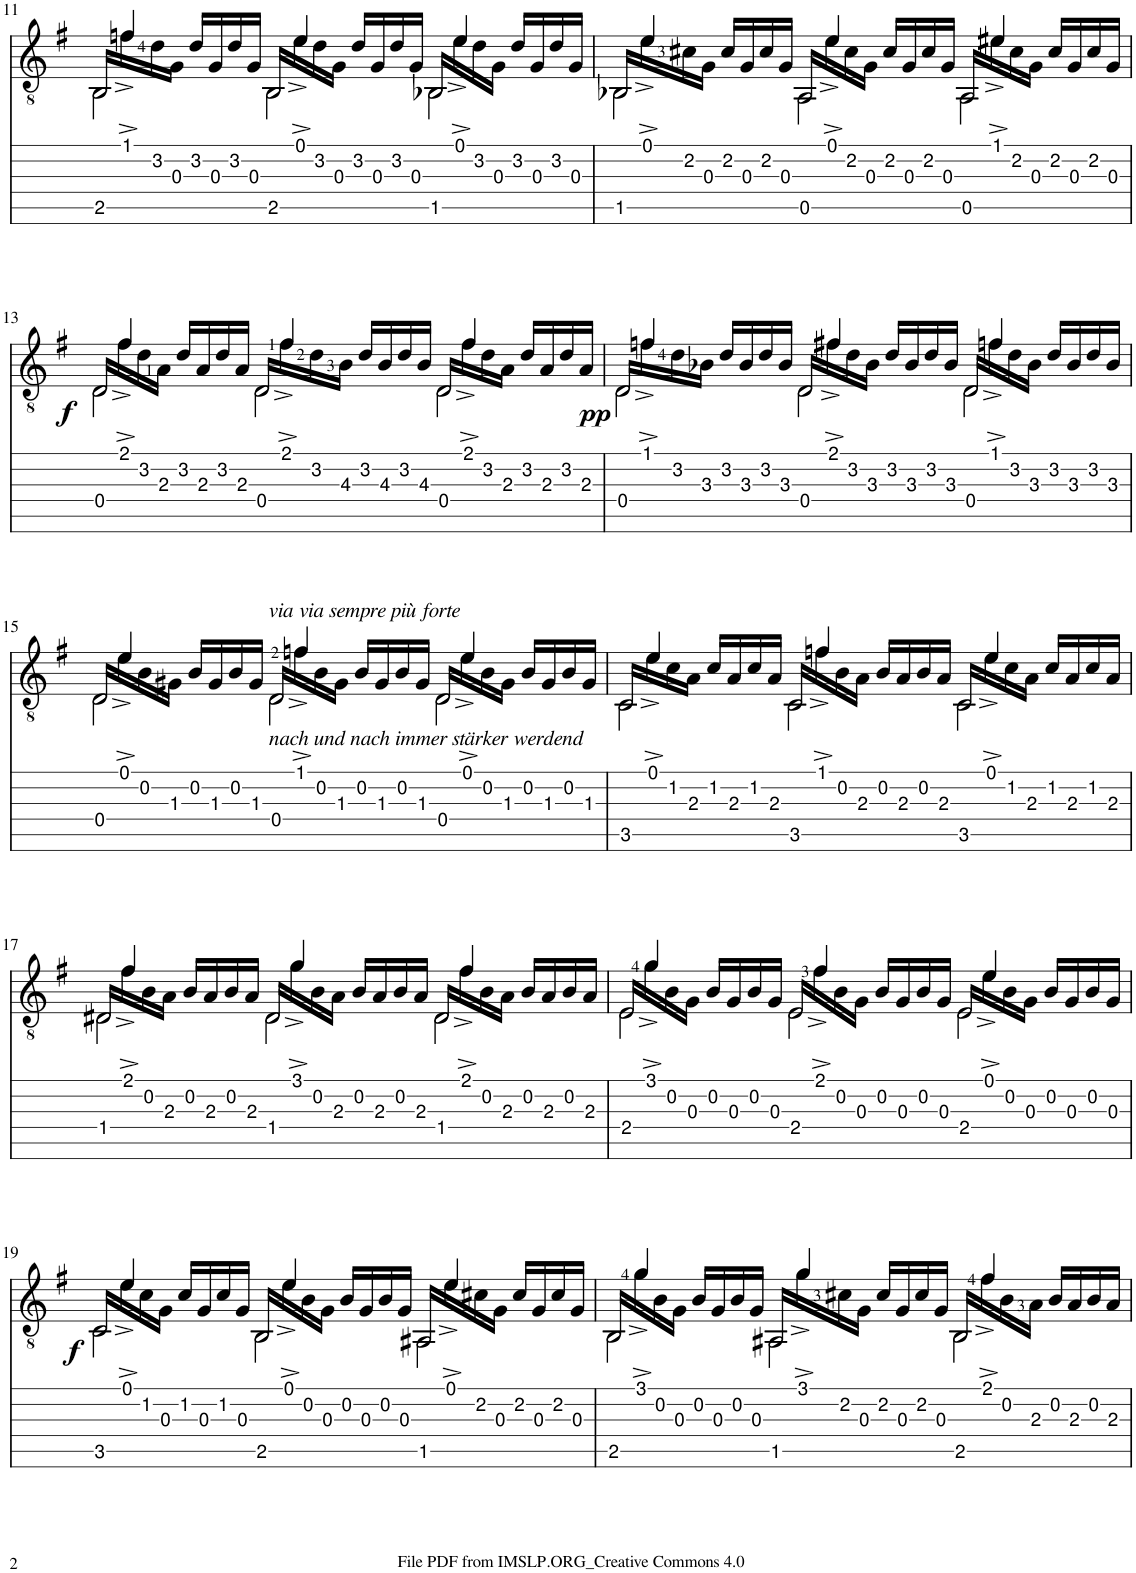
**kern	**kern	**dynam
*part1	*part1	*part1
*staff2	*staff1	*staff1/2
*I"Guitar	*	*
*I'Guit.	*	*
!!LO:PB:g=z
*	*clefGv2	*
*k[f#]	*k[f#]	*
*M3/2	*M3/2	*
=11	=11	=11
*^	*	*
*	*^	*	*
!	!	!	!LO:N:head=open	!
*	*	*	*^	*
*	*	*	*	*^	*
16BBLL	2BB	16ryy	16BB/LL	2BB\	16ryy	.
16f^	.	4f	16fn^\	.	4f/	.
16d	.	.	16d\	.	.	.
16G	.	.	16G\JJ	.	.	.
16d	.	.	16d/LL	.	.	.
16G	.	4ryy	16G/	.	4ryy	.
16d	.	.	16d/	.	.	.
16GJJ	.	.	16G/JJ	.	.	.
!	!	!	!LO:N:head=open	!	!	!
16BBLL	2BB	.	16BB/LL	2BB\	.	.
16e^	.	4e	16e^\	.	4e/	.
16d	.	.	16d\	.	.	.
16G	.	.	16G\JJ	.	.	.
16d	.	.	16d/LL	.	.	.
16G	.	4ryy	16G/	.	4ryy	.
16d	.	.	16d/	.	.	.
16GJJ	.	.	16G/JJ	.	.	.
!	!	!	!LO:N:head=open	!	!	!
16BB-LL	2BB-	.	16BB-X/LL	2BB-\	.	.
16e^	.	4e	16e^\	.	4e/	.
16d	.	.	16d\	.	.	.
16G	.	.	16G\JJ	.	.	.
16d	.	.	16d/LL	.	.	.
16G	.	8.ryy	16G/	.	8.ryy	.
16d	.	.	16d/	.	.	.
16GJJ	.	.	16G/JJ	.	.	.
=12	=12	=12	=12	=12	=12	=12
!	!	!	!LO:N:head=open	!	!	!
16BB-LL	2BB-	16ryy	16BB-X/LL	2BB-\	16ryy	.
16e^	.	4e	16e^\	.	4e/	.
16c#	.	.	16c#X\	.	.	.
16G	.	.	16G\JJ	.	.	.
16c#	.	.	16c#/LL	.	.	.
16G	.	4ryy	16G/	.	4ryy	.
16c#	.	.	16c#/	.	.	.
16GJJ	.	.	16G/JJ	.	.	.
!	!	!	!LO:N:head=open	!	!	!
16AALL	2AA	.	16AA/LL	2AA\	.	.
16e^	.	4e	16e^\	.	4e/	.
16c#	.	.	16c#\	.	.	.
16G	.	.	16G\JJ	.	.	.
16c#	.	.	16c#/LL	.	.	.
16G	.	4ryy	16G/	.	4ryy	.
16c#	.	.	16c#/	.	.	.
16GJJ	.	.	16G/JJ	.	.	.
!	!	!	!LO:N:head=open	!	!	!
16AALL	2AA	.	16AA/LL	2AA\	.	.
16e#^	.	4e#	16e#X^\	.	4e#/	.
16c#	.	.	16c#\	.	.	.
16G	.	.	16G\JJ	.	.	.
16c#	.	.	16c#/LL	.	.	.
16G	.	8.ryy	16G/	.	8.ryy	.
16c#	.	.	16c#/	.	.	.
16GJJ	.	.	16G/JJ	.	.	.
!!LO:LB:g=z	!!	!!
=13	=13	=13	=13	=13	=13	=13
!	!	!	!LO:N:head=open	!	!	!LO:DY:b
16DLL	2D	16ryy	16D/LL	2D\	16ryy	f
16f#^	.	4f#	16f#^\	.	4f#/	.
16d	.	.	16d\	.	.	.
16A	.	.	16A\JJ	.	.	.
16d	.	.	16d/LL	.	.	.
16A	.	4ryy	16A/	.	4ryy	.
16d	.	.	16d/	.	.	.
16AJJ	.	.	16A/JJ	.	.	.
!	!	!	!LO:N:head=open	!	!	!
16DLL	2D	.	16D/LL	2D\	.	.
16f#^	.	4f#	16f#^\	.	4f#/	.
16d	.	.	16d\	.	.	.
16B	.	.	16B\JJ	.	.	.
16d	.	.	16d/LL	.	.	.
16B	.	4ryy	16B/	.	4ryy	.
16d	.	.	16d/	.	.	.
16BJJ	.	.	16B/JJ	.	.	.
!	!	!	!LO:N:head=open	!	!	!
16DLL	2D	.	16D/LL	2D\	.	.
16f#^	.	4f#	16f#^\	.	4f#/	.
16d	.	.	16d\	.	.	.
16A	.	.	16A\JJ	.	.	.
16d	.	.	16d/LL	.	.	.
16A	.	8.ryy	16A/	.	8.ryy	.
16d	.	.	16d/	.	.	.
16AJJ	.	.	16A/JJ	.	.	.
=14	=14	=14	=14	=14	=14	=14
!	!	!	!LO:N:head=open	!	!	!LO:DY:b
16DLL	2D	16ryy	16D/LL	2D\	16ryy	pp
16f^	.	4f	16fn^\	.	4f/	.
16d	.	.	16d\	.	.	.
16B-	.	.	16B-X\JJ	.	.	.
16d	.	.	16d/LL	.	.	.
16B-	.	4ryy	16B-/	.	4ryy	.
16d	.	.	16d/	.	.	.
16B-JJ	.	.	16B-/JJ	.	.	.
!	!	!	!LO:N:head=open	!	!	!
16DLL	2D	.	16D/LL	2D\	.	.
16f#^	.	4f#	16f#X^\	.	4f#/	.
16d	.	.	16d\	.	.	.
16B-	.	.	16B-\JJ	.	.	.
16d	.	.	16d/LL	.	.	.
16B-	.	4ryy	16B-/	.	4ryy	.
16d	.	.	16d/	.	.	.
16B-JJ	.	.	16B-/JJ	.	.	.
!	!	!	!LO:N:head=open	!	!	!
16DLL	2D	.	16D/LL	2D\	.	.
16f^	.	4f	16fn^\	.	4f/	.
16d	.	.	16d\	.	.	.
16B-	.	.	16B-\JJ	.	.	.
16d	.	.	16d/LL	.	.	.
16B-	.	8.ryy	16B-/	.	8.ryy	.
16d	.	.	16d/	.	.	.
16B-JJ	.	.	16B-/JJ	.	.	.
!!LO:LB:g=z	!!	!!
=15	=15	=15	=15	=15	=15	=15
!	!	!	!LO:N:head=open	!	!	!
16DLL	2D	16ryy	16D/LL	2D\	16ryy	.
16e^	.	4e	16e^\	.	4e/	.
16B	.	.	16B\	.	.	.
16G#	.	.	16G#X\JJ	.	.	.
16B	.	.	16B/LL	.	.	.
16G#	.	4ryy	16G#/	.	4ryy	.
16B	.	.	16B/	.	.	.
16G#JJ	.	.	16G#/JJ	.	.	.
!	!	!	!LO:TX:a:i:t=via via sempre più forte	!	!	!
!LO:TX:a:i:t=nach und nach immer stärker werdend	!	!	!	!	!	!
!	!	!	!LO:N:head=open	!	!	!
16DLL	2D	.	16D/LL	2D\	.	.
16f^	.	4f	16fn^\	.	4f/	.
16B	.	.	16B\	.	.	.
16G#	.	.	16G#\JJ	.	.	.
16B	.	.	16B/LL	.	.	.
16G#	.	4ryy	16G#/	.	4ryy	.
16B	.	.	16B/	.	.	.
16G#JJ	.	.	16G#/JJ	.	.	.
!	!	!	!LO:N:head=open	!	!	!
16DLL	2D	.	16D/LL	2D\	.	.
16e^	.	4e	16e^\	.	4e/	.
16B	.	.	16B\	.	.	.
16G#	.	.	16G#\JJ	.	.	.
16B	.	.	16B/LL	.	.	.
16G#	.	8.ryy	16G#/	.	8.ryy	.
16B	.	.	16B/	.	.	.
16G#JJ	.	.	16G#/JJ	.	.	.
=16	=16	=16	=16	=16	=16	=16
!	!	!	!LO:N:head=open	!	!	!
16CLL	2C	16ryy	16C/LL	2C\	16ryy	.
16e^	.	4e	16e^\	.	4e/	.
16c	.	.	16c\	.	.	.
16A	.	.	16A\JJ	.	.	.
16c	.	.	16c/LL	.	.	.
16A	.	4ryy	16A/	.	4ryy	.
16c	.	.	16c/	.	.	.
16AJJ	.	.	16A/JJ	.	.	.
!	!	!	!LO:N:head=open	!	!	!
16CLL	2C	.	16C/LL	2C\	.	.
16f^	.	4f	16fn^\	.	4f/	.
16B	.	.	16B\	.	.	.
16A	.	.	16A\JJ	.	.	.
16B	.	.	16B/LL	.	.	.
16A	.	4ryy	16A/	.	4ryy	.
16B	.	.	16B/	.	.	.
16AJJ	.	.	16A/JJ	.	.	.
!	!	!	!LO:N:head=open	!	!	!
16CLL	2C	.	16C/LL	2C\	.	.
16e^	.	4e	16e^\	.	4e/	.
16c	.	.	16c\	.	.	.
16A	.	.	16A\JJ	.	.	.
16c	.	.	16c/LL	.	.	.
16A	.	8.ryy	16A/	.	8.ryy	.
16c	.	.	16c/	.	.	.
16AJJ	.	.	16A/JJ	.	.	.
!!LO:LB:g=z	!!	!!
=17	=17	=17	=17	=17	=17	=17
!	!	!	!LO:N:head=open	!	!	!
16D#LL	2D#	16ryy	16D#X/LL	2D#\	16ryy	.
16f#^	.	4f#	16f#^\	.	4f#/	.
16B	.	.	16B\	.	.	.
16A	.	.	16A\JJ	.	.	.
16B	.	.	16B/LL	.	.	.
16A	.	4ryy	16A/	.	4ryy	.
16B	.	.	16B/	.	.	.
16AJJ	.	.	16A/JJ	.	.	.
!	!	!	!LO:N:head=open	!	!	!
16D#LL	2D#	.	16D#/LL	2D#\	.	.
16g^	.	4g	16g^\	.	4g/	.
16B	.	.	16B\	.	.	.
16A	.	.	16A\JJ	.	.	.
16B	.	.	16B/LL	.	.	.
16A	.	4ryy	16A/	.	4ryy	.
16B	.	.	16B/	.	.	.
16AJJ	.	.	16A/JJ	.	.	.
!	!	!	!LO:N:head=open	!	!	!
16D#LL	2D#	.	16D#/LL	2D#\	.	.
16f#^	.	4f#	16f#^\	.	4f#/	.
16B	.	.	16B\	.	.	.
16A	.	.	16A\JJ	.	.	.
16B	.	.	16B/LL	.	.	.
16A	.	8.ryy	16A/	.	8.ryy	.
16B	.	.	16B/	.	.	.
16AJJ	.	.	16A/JJ	.	.	.
=18	=18	=18	=18	=18	=18	=18
!	!	!	!LO:N:head=open	!	!	!
16ELL	2E	16ryy	16E/LL	2E\	16ryy	.
16g^	.	4g	16g^\	.	4g/	.
16B	.	.	16B\	.	.	.
16G	.	.	16G\JJ	.	.	.
16B	.	.	16B/LL	.	.	.
16G	.	4ryy	16G/	.	4ryy	.
16B	.	.	16B/	.	.	.
16GJJ	.	.	16G/JJ	.	.	.
!	!	!	!LO:N:head=open	!	!	!
16ELL	2E	.	16E/LL	2E\	.	.
16f#^	.	4f#	16f#^\	.	4f#/	.
16B	.	.	16B\	.	.	.
16G	.	.	16G\JJ	.	.	.
16B	.	.	16B/LL	.	.	.
16G	.	4ryy	16G/	.	4ryy	.
16B	.	.	16B/	.	.	.
16GJJ	.	.	16G/JJ	.	.	.
!	!	!	!LO:N:head=open	!	!	!
16ELL	2E	.	16E/LL	2E\	.	.
16e^	.	4e	16e^\	.	4e/	.
16B	.	.	16B\	.	.	.
16G	.	.	16G\JJ	.	.	.
16B	.	.	16B/LL	.	.	.
16G	.	8.ryy	16G/	.	8.ryy	.
16B	.	.	16B/	.	.	.
16GJJ	.	.	16G/JJ	.	.	.
!!LO:LB:g=z	!!	!!
=19	=19	=19	=19	=19	=19	=19
!	!	!	!LO:N:head=open	!	!	!LO:DY:b
16CLL	2C	16ryy	16C/LL	2C\	16ryy	f
16e^	.	4e	16e^\	.	4e/	.
16c	.	.	16c\	.	.	.
16G	.	.	16G\JJ	.	.	.
16c	.	.	16c/LL	.	.	.
16G	.	4ryy	16G/	.	4ryy	.
16c	.	.	16c/	.	.	.
16GJJ	.	.	16G/JJ	.	.	.
!	!	!	!LO:N:head=open	!	!	!
16BBLL	2BB	.	16BB/LL	2BB\	.	.
16e^	.	4e	16e^\	.	4e/	.
16B	.	.	16B\	.	.	.
16G	.	.	16G\JJ	.	.	.
16B	.	.	16B/LL	.	.	.
16G	.	4ryy	16G/	.	4ryy	.
16B	.	.	16B/	.	.	.
16GJJ	.	.	16G/JJ	.	.	.
!	!	!	!LO:N:head=open	!	!	!
16AA#LL	2AA#	.	16AA#X/LL	2AA#\	.	.
16e^	.	4e	16e^\	.	4e/	.
16c#	.	.	16c#X\	.	.	.
16G	.	.	16G\JJ	.	.	.
16c#	.	.	16c#/LL	.	.	.
16G	.	8.ryy	16G/	.	8.ryy	.
16c#	.	.	16c#/	.	.	.
16GJJ	.	.	16G/JJ	.	.	.
=20	=20	=20	=20	=20	=20	=20
!	!	!	!LO:N:head=open	!	!	!
16BBLL	2BB	16ryy	16BB/LL	2BB\	16ryy	.
16g^	.	4g	16g^\	.	4g/	.
16B	.	.	16B\	.	.	.
16G	.	.	16G\JJ	.	.	.
16B	.	.	16B/LL	.	.	.
16G	.	4ryy	16G/	.	4ryy	.
16B	.	.	16B/	.	.	.
16GJJ	.	.	16G/JJ	.	.	.
!	!	!	!LO:N:head=open	!	!	!
16AA#LL	2AA#	.	16AA#X/LL	2AA#\	.	.
16g^	.	4g	16g^\	.	4g/	.
16c#	.	.	16c#X\	.	.	.
16G	.	.	16G\JJ	.	.	.
16c#	.	.	16c#/LL	.	.	.
16G	.	4ryy	16G/	.	4ryy	.
16c#	.	.	16c#/	.	.	.
16GJJ	.	.	16G/JJ	.	.	.
!	!	!	!LO:N:head=open	!	!	!
16BBLL	2BB	.	16BB/LL	2BB\	.	.
16f#^	.	4f#	16f#^\	.	4f#/	.
16B	.	.	16B\	.	.	.
16A	.	.	16A\JJ	.	.	.
16B	.	.	16B/LL	.	.	.
16A	.	8.ryy	16A/	.	8.ryy	.
16B	.	.	16B/	.	.	.
16AJJ	.	.	16A/JJ	.	.	.
*v	*v	*v	*	*	*	*
*	*v	*v	*v	*
=	=	=
*-	*-	*-
